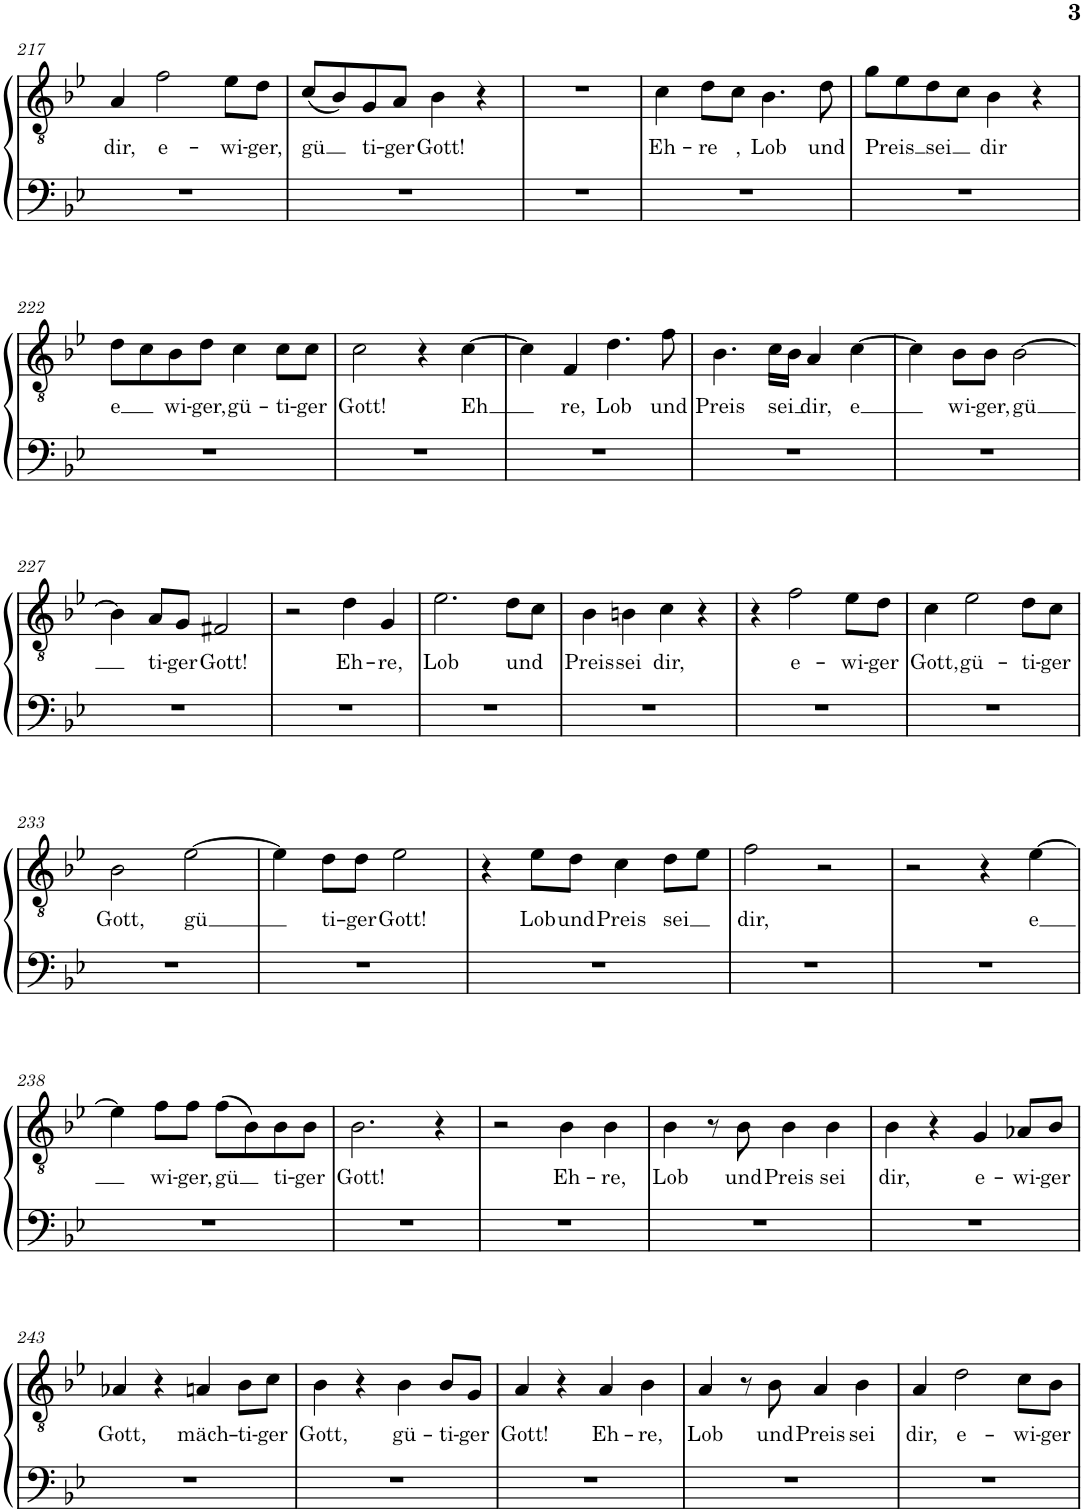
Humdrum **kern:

**kern	**kern	**text
*part1	*part1	*part1
*staff2	*staff1	*staff1
*I"Piano	*	*
*I'Pno.	*	*
!!LO:PB:g=z
*clefF4	*clefGv2	*
*k[b-e-]	*k[b-e-]	*
*M4/4	*M4/4	*
*met(c)	*met(c)	*
=217	=217	=217
!	!	!LO:LY:b
1r	4A/	dir,
!	!	!LO:LY:b
.	2f\	e-
!	!	!LO:LY:b
.	8e-\L	-wi-
!	!	!LO:LY:b
.	8d\J	-ger,
=218	=218	=218
!	!	!LO:LY:b
1r	(8c/L	gü
.	8B-/)	.
!	!	!LO:LY:b
.	8G/	ti-
!	!	!LO:LY:b
.	8A/J	-ger
!	!	!LO:LY:b
.	4B-\	Gott!
.	4r	.
=219	=219	=219
1r	1r	.
=220	=220	=220
!	!	!LO:LY:b
1r	4c\	Eh-
!	!	!LO:LY:b
.	8d\L	-re
!	!	!LO:LY:b
.	8c\J	,
!	!	!LO:LY:b
.	4.B-\	Lob
!	!	!LO:LY:b
.	8d\	und
=221	=221	=221
!	!	!LO:LY:b
1r	8g\L	-Preis
.	8e-\	.
!	!	!LO:LY:b
.	8d\	-sei
.	8c\J	.
!	!	!LO:LY:b
.	4B-\	dir
.	4r	.
!!LO:LB:g=z
=222	=222	=222
!	!	!LO:LY:b
1r	8d\L	e
.	8c\	.
!	!	!LO:LY:b
.	8B-\	wi-
!	!	!LO:LY:b
.	8d\J	-ger,
!	!	!LO:LY:b
.	4c\	gü-
!	!	!LO:LY:b
.	8c\L	-ti-
!	!	!LO:LY:b
.	8c\J	-ger
=223	=223	=223
!	!	!LO:LY:b
1r	2c\	Gott!
.	4r	.
!	!	!LO:LY:b
.	[4c\	Eh
=224	=224	=224
1r	4c\]	.
!	!	!LO:LY:b
.	4F/	re,
!	!	!LO:LY:b
.	4.d\	Lob
!	!	!LO:LY:b
.	8f\	und
=225	=225	=225
!	!	!LO:LY:b
1r	4.B-\	Preis
!	!	!LO:LY:b
.	16c\LL	sei
.	16B-\JJ	.
!	!	!LO:LY:b
.	4A/	dir,
!	!	!LO:LY:b
.	[4c\	e
=226	=226	=226
1r	4c\]	.
!	!	!LO:LY:b
.	8B-\L	wi-
!	!	!LO:LY:b
.	8B-\J	-ger,
!	!	!LO:LY:b
.	[2B-\	gü
!!LO:LB:g=z
=227	=227	=227
1r	4B-\]	.
!	!	!LO:LY:b
.	8A/L	ti-
!	!	!LO:LY:b
.	8G/J	-ger
!	!	!LO:LY:b
.	2F#X/	Gott!
=228	=228	=228
1r	2r	.
!	!	!LO:LY:b
.	4d\	Eh-
!	!	!LO:LY:b
.	4G/	-re,
=229	=229	=229
!	!	!LO:LY:b
1r	2.e-\	Lob
!	!	!LO:LY:b
.	8d\L	und
.	8c\J	.
=230	=230	=230
!	!	!LO:LY:b
1r	4B-\	Preis
!	!	!LO:LY:b
.	4Bn\	sei
!	!	!LO:LY:b
.	4c\	dir,
.	4r	.
=231	=231	=231
1r	4r	.
!	!	!LO:LY:b
.	2f\	e-
!	!	!LO:LY:b
.	8e-\L	-wi-
!	!	!LO:LY:b
.	8d\J	-ger
=232	=232	=232
!	!	!LO:LY:b
1r	4c\	Gott,
!	!	!LO:LY:b
.	2e-\	gü-
!	!	!LO:LY:b
.	8d\L	-ti-
!	!	!LO:LY:b
.	8c\J	-ger
!!LO:LB:g=z
=233	=233	=233
!	!	!LO:LY:b
1r	2B-\	Gott,
!	!	!LO:LY:b
.	[2e-\	gü
=234	=234	=234
1r	4e-\]	.
!	!	!LO:LY:b
.	8d\L	ti-
!	!	!LO:LY:b
.	8d\J	-ger
!	!	!LO:LY:b
.	2e-\	Gott!
=235	=235	=235
1r	4r	.
!	!	!LO:LY:b
.	8e-\L	Lob
!	!	!LO:LY:b
.	8d\J	und
!	!	!LO:LY:b
.	4c\	Preis
!	!	!LO:LY:b
.	8d\L	sei
.	8e-\J	.
=236	=236	=236
!	!	!LO:LY:b
1r	2f\	dir,
.	2r	.
=237	=237	=237
1r	2r	.
.	4r	.
!	!	!LO:LY:b
.	[4e-\	e
!!LO:LB:g=z
=238	=238	=238
1r	4e-\]	.
!	!	!LO:LY:b
.	8f\L	wi-
!	!	!LO:LY:b
.	8f\J	-ger,
!	!	!LO:LY:b
.	(8f\L	gü
.	8B-\)	.
!	!	!LO:LY:b
.	8B-\	ti-
!	!	!LO:LY:b
.	8B-\J	-ger
=239	=239	=239
!	!	!LO:LY:b
1r	2.B-\	Gott!
.	4r	.
=240	=240	=240
1r	2r	.
!	!	!LO:LY:b
.	4B-\	Eh-
!	!	!LO:LY:b
.	4B-\	-re,
=241	=241	=241
!	!	!LO:LY:b
1r	4B-\	Lob
.	8r	.
!	!	!LO:LY:b
.	8B-\	und
!	!	!LO:LY:b
.	4B-\	Preis
!	!	!LO:LY:b
.	4B-\	sei
=242	=242	=242
!	!	!LO:LY:b
1r	4B-\	dir,
.	4r	.
!	!	!LO:LY:b
.	4G/	e-
!	!	!LO:LY:b
.	8A-X/L	-wi-
!	!	!LO:LY:b
.	8B-/J	-ger
!!LO:LB:g=z
=243	=243	=243
!	!	!LO:LY:b
1r	4A-X/	Gott,
.	4r	.
!	!	!LO:LY:b
.	4An/	mäch-
!	!	!LO:LY:b
.	8B-\L	-ti-
!	!	!LO:LY:b
.	8c\J	-ger
=244	=244	=244
!	!	!LO:LY:b
1r	4B-\	Gott,
.	4r	.
!	!	!LO:LY:b
.	4B-\	gü-
!	!	!LO:LY:b
.	8B-/L	-ti-
!	!	!LO:LY:b
.	8G/J	-ger
=245	=245	=245
!	!	!LO:LY:b
1r	4A/	Gott!
.	4r	.
!	!	!LO:LY:b
.	4A/	Eh-
!	!	!LO:LY:b
.	4B-\	-re,
=246	=246	=246
!	!	!LO:LY:b
1r	4A/	Lob
.	8r	.
!	!	!LO:LY:b
.	8B-\	und
!	!	!LO:LY:b
.	4A/	Preis
!	!	!LO:LY:b
.	4B-\	sei
=247	=247	=247
!	!	!LO:LY:b
1r	4A/	dir,
!	!	!LO:LY:b
.	2d\	e-
!	!	!LO:LY:b
.	8c\L	-wi-
!	!	!LO:LY:b
.	8B-\J	-ger
=	=	=
*-	*-	*-
